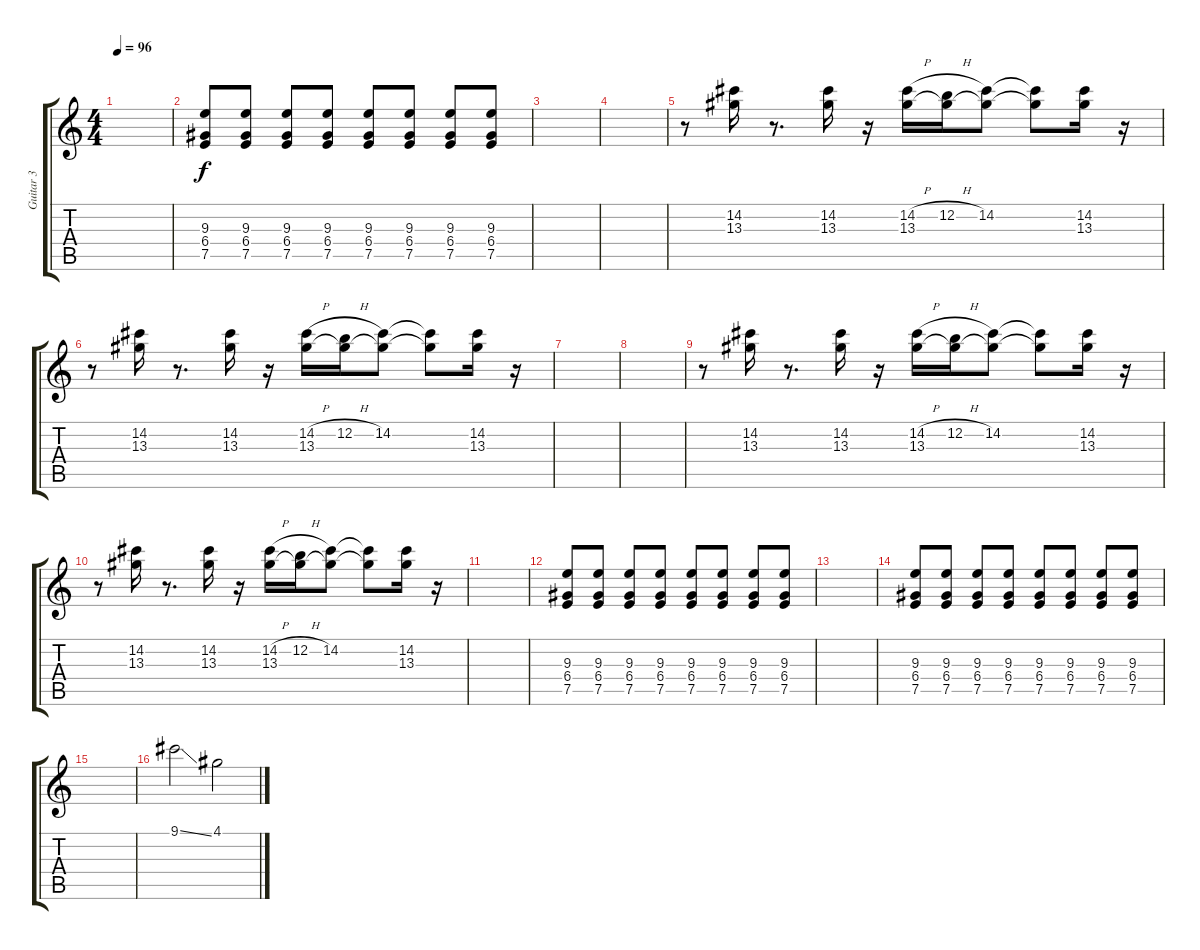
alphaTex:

\track ("Guitar 3" "Guitar 3") {instrument overdrivenguitar}
\staff {score tabs}
\tuning (E4 B3 G3 D3 A2 E2) {hide}
\ts (4 4)
\tempo 96
\clef g2
\ks c
|
(9.3 6.4 7.5).8{instrument electricguitarclean} (9.3 6.4 7.5).8 (9.3 6.4 7.5).8 (9.3 6.4 7.5).8 (9.3 6.4 7.5).8 (9.3 6.4 7.5).8 (9.3 6.4 7.5).8 (9.3 6.4 7.5).8 |
|
|
r.8{volume 12 instrument overdrivenguitar} (14.2 13.3).16 r.8{d} (14.2 13.3).16 r.16 (14.2{h} 13.3).16 (12.2{h} 13.3{t}).16 (14.2 13.3{t}).8 (14.2{t} 13.3{t}).8 (14.2 13.3).16 r.16 |
r.8 (14.2 13.3).16 r.8{d} (14.2 13.3).16 r.16 (14.2{h} 13.3).16 (12.2{h} 13.3{t}).16 (14.2 13.3{t}).8 (14.2{t} 13.3{t}).8 (14.2 13.3).16 r.16 |
|
|
r.8 (14.2 13.3).16 r.8{d} (14.2 13.3).16 r.16 (14.2{h} 13.3).16 (12.2{h} 13.3{t}).16 (14.2 13.3{t}).8 (14.2{t} 13.3{t}).8 (14.2 13.3).16 r.16 |
r.8 (14.2 13.3).16 r.8{d} (14.2 13.3).16 r.16 (14.2{h} 13.3).16 (12.2{h} 13.3{t}).16 (14.2 13.3{t}).8 (14.2{t} 13.3{t}).8 (14.2 13.3).16 r.16 |
|
(9.3 6.4 7.5).8{instrument electricguitarclean} (9.3 6.4 7.5).8 (9.3 6.4 7.5).8 (9.3 6.4 7.5).8 (9.3 6.4 7.5).8 (9.3 6.4 7.5).8 (9.3 6.4 7.5).8 (9.3 6.4 7.5).8 |
|
(9.3 6.4 7.5).8{instrument electricguitarclean} (9.3 6.4 7.5).8 (9.3 6.4 7.5).8 (9.3 6.4 7.5).8 (9.3 6.4 7.5).8 (9.3 6.4 7.5).8 (9.3 6.4 7.5).8 (9.3 6.4 7.5).8 |
|
9.1{ss}.2{volume 16 instrument flute} 4.1{ss}.2
